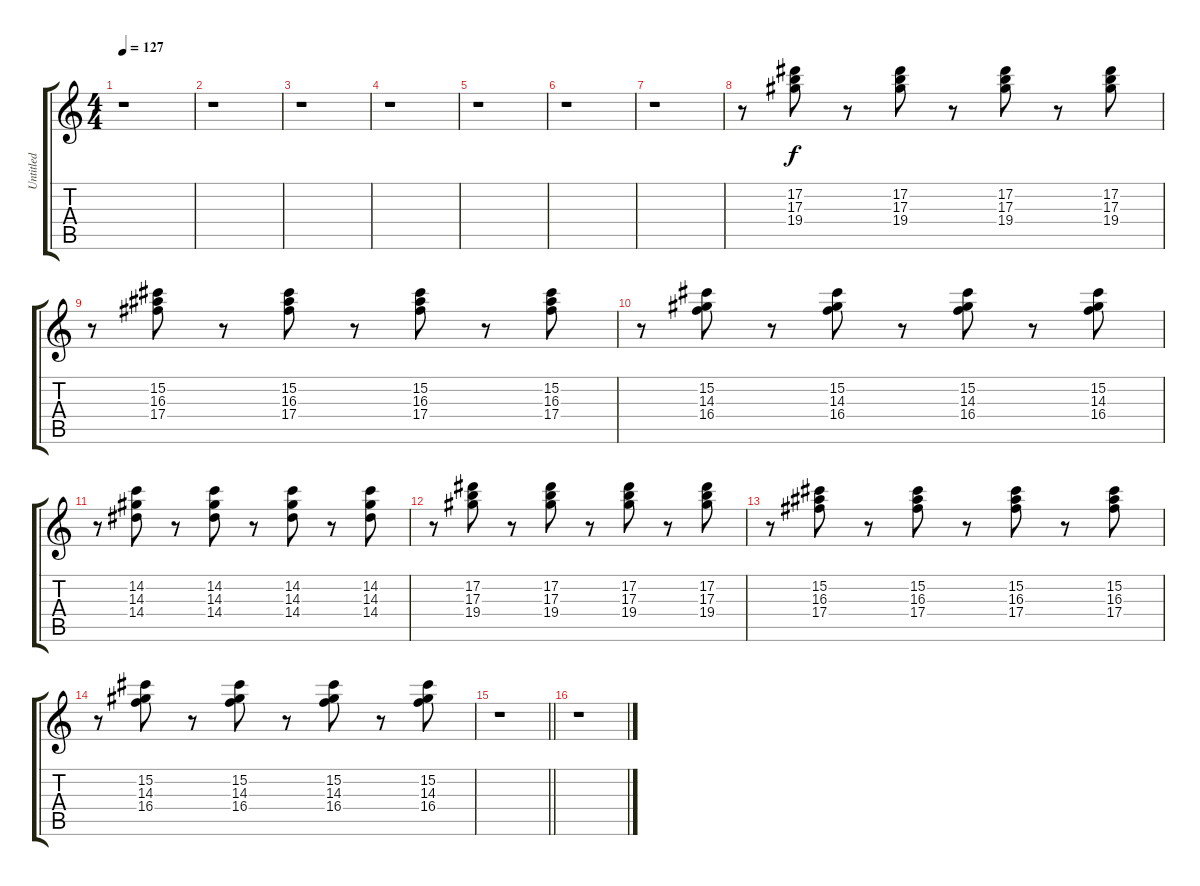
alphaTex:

\track ("Untitled" "Untitled") {instrument electricguitarclean}
\staff {score tabs}
\tuning (Eb4 Bb3 Gb3 Db3 Ab2 Eb2) {hide}
\ts (4 4)
\tempo 127
\clef g2
\ks c
r.1{dy f} |
r.1 |
r.1 |
r.1 |
r.1 |
r.1 |
r.1 |
r.8 (17.2 17.3 19.4).8 r.8 (17.2 17.3 19.4).8 r.8 (17.2 17.3 19.4).8 r.8 (17.2 17.3 19.4).8 |
r.8 (15.2 16.3 17.4).8 r.8 (15.2 16.3 17.4).8 r.8 (15.2 16.3 17.4).8 r.8 (15.2 16.3 17.4).8 |
r.8 (15.2 14.3 16.4).8 r.8 (15.2 14.3 16.4).8 r.8 (15.2 14.3 16.4).8 r.8 (15.2 14.3 16.4).8 |
r.8 (14.2 14.3 14.4).8 r.8 (14.2 14.3 14.4).8 r.8 (14.2 14.3 14.4).8 r.8 (14.2 14.3 14.4).8 |
r.8 (17.2 17.3 19.4).8 r.8 (17.2 17.3 19.4).8 r.8 (17.2 17.3 19.4).8 r.8 (17.2 17.3 19.4).8 |
r.8 (15.2 16.3 17.4).8 r.8 (15.2 16.3 17.4).8 r.8 (15.2 16.3 17.4).8 r.8 (15.2 16.3 17.4).8 |
r.8 (15.2 14.3 16.4).8 r.8 (15.2 14.3 16.4).8 r.8 (15.2 14.3 16.4).8 r.8 (15.2 14.3 16.4).8 |
\barLineRight lightlight
r.1 |
r.1
